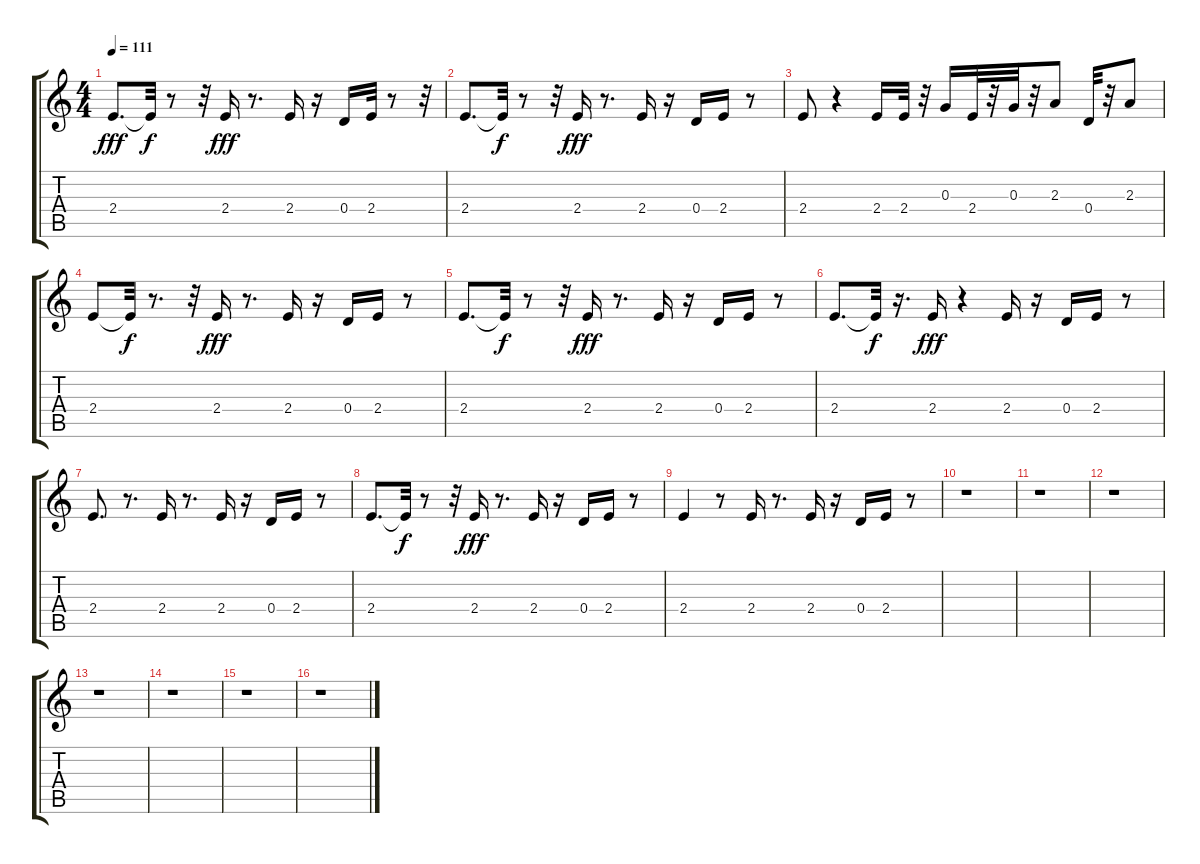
\track "" {instrument electricguitarclean}
\staff {score tabs}
\tuning (E4 B3 G3 D3 A2 E2) {hide}
\ts (4 4)
\tempo 111
\clef g2
\ks c
2.4.8{d dy fff} 2.4{t}.32{dy f} r.8 r.32 2.4.16{dy fff} r.8{d} 2.4.16 r.16 0.4.16 2.4.32 r.8 r.32 |
2.4.8{d} 2.4{t}.32{dy f} r.8 r.32 2.4.16{dy fff} r.8{d} 2.4.16 r.16 0.4.16 2.4.16 r.8 |
2.4.8 r.4 2.4.16 2.4.32 r.32 0.3.16 2.4.32 r.32 0.3.32 r.32 2.3.8 0.4.32 r.32 2.3.8 |
2.4.8 2.4{t}.32{dy f} r.8{d} r.32 2.4.16{dy fff} r.8{d} 2.4.16 r.16 0.4.16 2.4.16 r.8 |
2.4.8{d} 2.4{t}.32{dy f} r.8 r.32 2.4.16{dy fff} r.8{d} 2.4.16 r.16 0.4.16 2.4.16 r.8 |
2.4.8{d} 2.4{t}.32{dy f} r.16{d} 2.4.16{dy fff} r.4 2.4.16 r.16 0.4.16 2.4.16 r.8 |
2.4.8{d} r.8{d} 2.4.16 r.8{d} 2.4.16 r.16 0.4.16 2.4.16 r.8 |
2.4.8{d} 2.4{t}.32{dy f} r.8 r.32 2.4.16{dy fff} r.8{d} 2.4.16 r.16 0.4.16 2.4.16 r.8 |
2.4.4 r.8 2.4.16 r.8{d} 2.4.16 r.16 0.4.16 2.4.16 r.8 |
r.1 |
r.1 |
r.1 |
r.1 |
r.1 |
r.1 |
r.1
